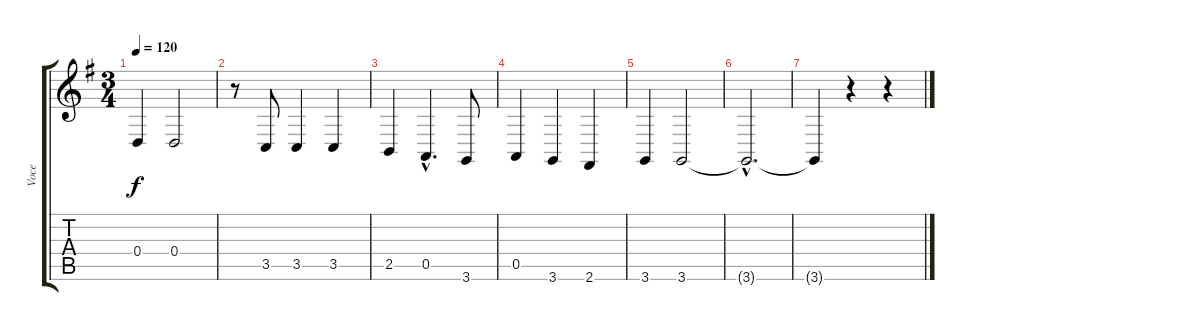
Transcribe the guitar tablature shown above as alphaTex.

\track ("Voce" "Voce") {instrument lead2sawtooth}
\staff {score tabs}
\tuning (E4 B3 G3 D3 A2 E2) {hide}
\ts (3 4)
\tempo 120
\clef g2
\ks g
0.4.4{dy f} 0.4.2 |
r.8 3.5.8 3.5.4 3.5.4 |
2.5.4 0.5{hac}.4{d} 3.6.8 |
0.5.4 3.6.4 2.6.4 |
3.6.4 3.6.2 |
3.6{hac t}.2{d} |
3.6{t}.4 r.4 r.4
